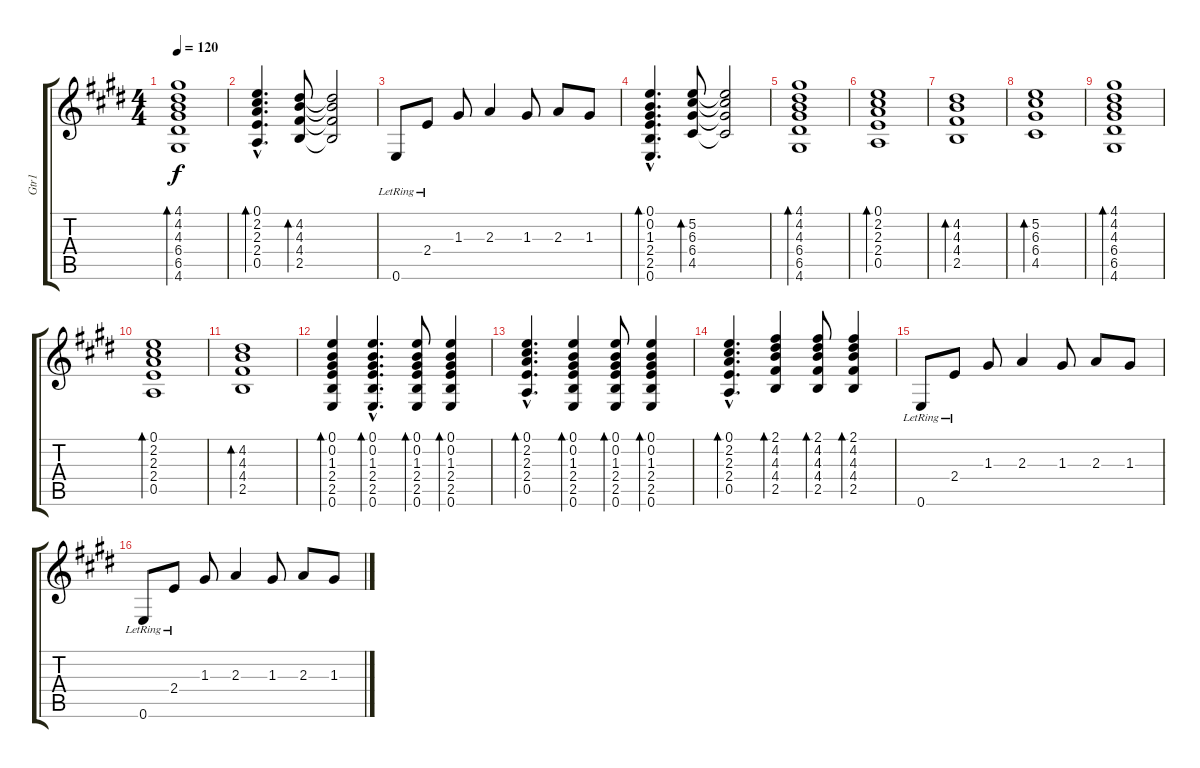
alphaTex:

\track ("Gtr1" "Gtr1") {instrument acousticguitarsteel}
\staff {score tabs}
\tuning (E4 B3 G3 D3 A2 E2) {hide}
\ts (4 4)
\tempo 120
\clef g2
\ks e
(4.1 4.2 4.3 6.4 6.5 4.6).1{bd 60 dy f} |
(0.1{hac} 2.2{hac} 2.3{hac} 2.4{hac} 0.5{hac}).4{d bd 60} (4.2 4.3 4.4 2.5).8{bd 60} (4.2{t} 4.3{t} 4.4{t} 2.5{t}).2 |
0.6{lr}.8 2.4{lr}.8 1.3.8 2.3.4 1.3.8 2.3.8 1.3.8 |
(0.1{hac} 0.2{hac} 1.3{hac} 2.4{hac} 2.5{hac} 0.6{hac}).4{d bd 60} (5.2 6.3 6.4 4.5).8{bd 60} (5.2{t} 6.3{t} 6.4{t} 4.5{t}).2 |
(4.1 4.2 4.3 6.4 6.5 4.6).1{bd 60} |
(0.1 2.2 2.3 2.4 0.5).1{bd 60} |
(4.2 4.3 4.4 2.5).1{bd 60} |
(5.2 6.3 6.4 4.5).1{bd 60} |
(4.1 4.2 4.3 6.4 6.5 4.6).1{bd 60} |
(0.1 2.2 2.3 2.4 0.5).1{bd 60} |
(4.2 4.3 4.4 2.5).1{bd 60} |
(0.1 0.2 1.3 2.4 2.5 0.6).4{bd 60} (0.1{hac} 0.2{hac} 1.3{hac} 2.4{hac} 2.5{hac} 0.6{hac}).4{d bd 60} (0.1 0.2 1.3 2.4 2.5 0.6).8{bd 60} (0.1 0.2 1.3 2.4 2.5 0.6).4{bd 60} |
(0.1{hac} 2.2{hac} 2.3{hac} 2.4{hac} 0.5{hac}).4{d bd 60} (0.1 0.2 1.3 2.4 2.5 0.6).4{bd 60} (0.1 0.2 1.3 2.4 2.5 0.6).8{bd 60} (0.1 0.2 1.3 2.4 2.5 0.6).4{bd 60} |
(0.1{hac} 2.2{hac} 2.3{hac} 2.4{hac} 0.5{hac}).4{d bd 60} (2.1 4.2 4.3 4.4 2.5).4{bd 60} (2.1 4.2 4.3 4.4 2.5).8{bd 60} (2.1 4.2 4.3 4.4 2.5).4{bd 60} |
0.6{lr}.8 2.4{lr}.8 1.3.8 2.3.4 1.3.8 2.3.8 1.3.8 |
0.6{lr}.8 2.4{lr}.8 1.3.8 2.3.4 1.3.8 2.3.8 1.3.8
